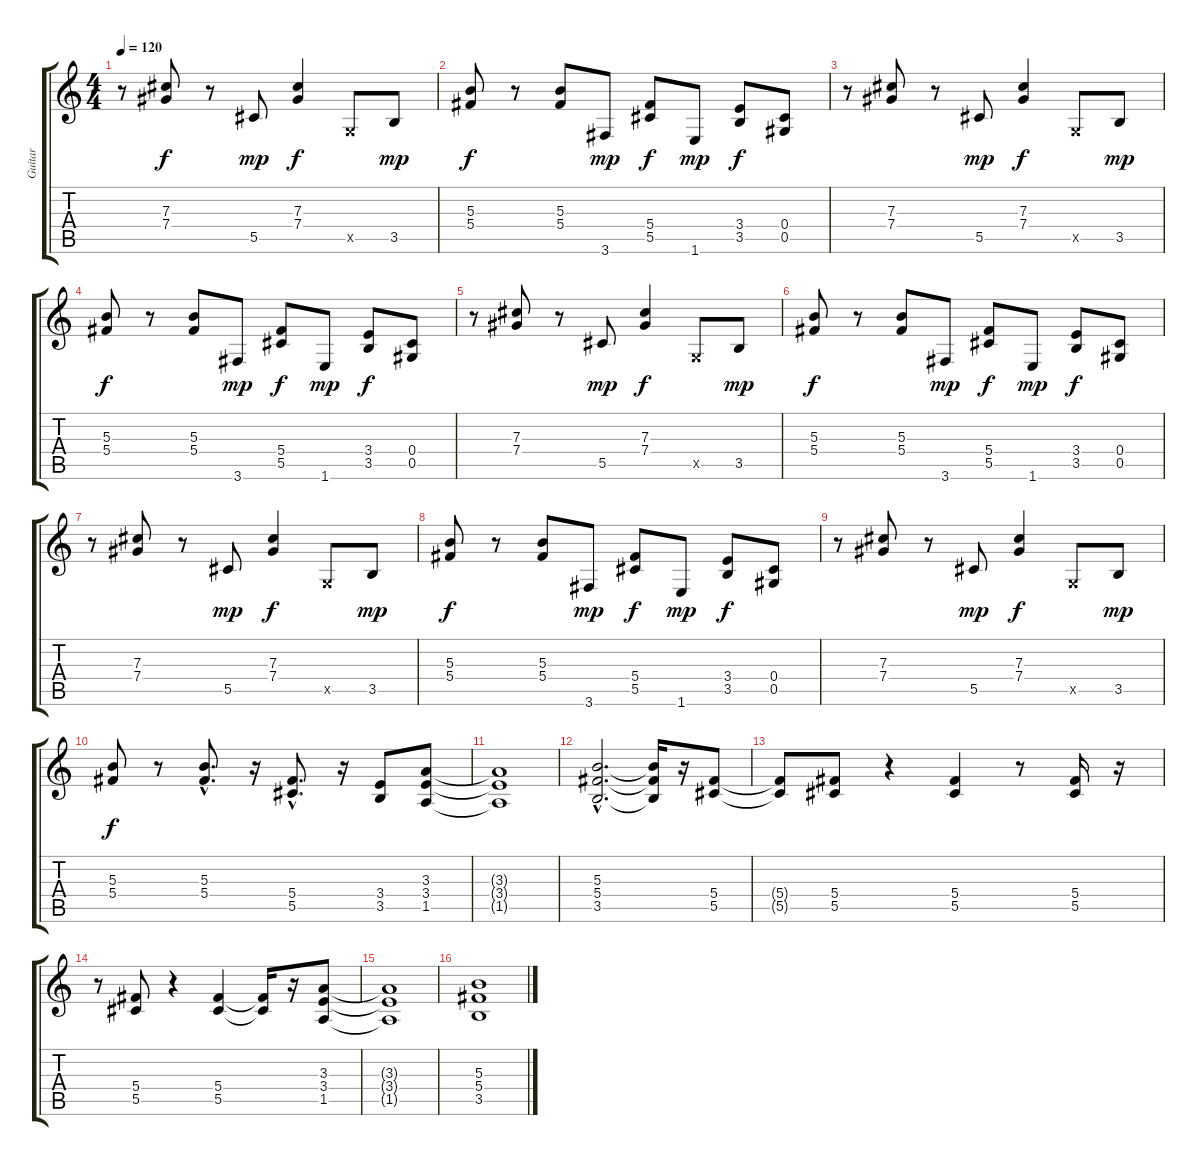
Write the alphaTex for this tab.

\track ("Guitar" "Guitar") {instrument overdrivenguitar}
\staff {score tabs}
\tuning (Eb4 Bb3 Gb3 Db3 Ab2 Eb2) {hide}
\ts (4 4)
\tempo 120
\clef g2
\ks c
r.8{dy f} (7.3 7.4).8 r.8 5.5.8{dy mp} (7.3 7.4).4{dy f} -1.5{x}.8 3.5.8{dy mp} |
(5.3 5.4).8{dy f} r.8 (5.3 5.4).8 3.6.8{dy mp} (5.4 5.5).8{dy f} 1.6.8{dy mp} (3.4 3.5).8{dy f} (0.4 0.5).8 |
r.8 (7.3 7.4).8 r.8 5.5.8{dy mp} (7.3 7.4).4{dy f} -1.5{x}.8 3.5.8{dy mp} |
(5.3 5.4).8{dy f} r.8 (5.3 5.4).8 3.6.8{dy mp} (5.4 5.5).8{dy f} 1.6.8{dy mp} (3.4 3.5).8{dy f} (0.4 0.5).8 |
r.8 (7.3 7.4).8 r.8 5.5.8{dy mp} (7.3 7.4).4{dy f} -1.5{x}.8 3.5.8{dy mp} |
(5.3 5.4).8{dy f} r.8 (5.3 5.4).8 3.6.8{dy mp} (5.4 5.5).8{dy f} 1.6.8{dy mp} (3.4 3.5).8{dy f} (0.4 0.5).8 |
r.8 (7.3 7.4).8 r.8 5.5.8{dy mp} (7.3 7.4).4{dy f} -1.5{x}.8 3.5.8{dy mp} |
(5.3 5.4).8{dy f} r.8 (5.3 5.4).8 3.6.8{dy mp} (5.4 5.5).8{dy f} 1.6.8{dy mp} (3.4 3.5).8{dy f} (0.4 0.5).8 |
r.8 (7.3 7.4).8 r.8 5.5.8{dy mp} (7.3 7.4).4{dy f} -1.5{x}.8 3.5.8{dy mp} |
(5.3 5.4).8{dy f} r.8 (5.3{hac} 5.4{hac}).8{d} r.16 (5.4{hac} 5.5{hac}).8{d} r.16 (3.4 3.5).8 (3.3 3.4 1.5).8 |
(3.3{t} 3.4{t} 1.5{t}).1 |
(5.3{hac} 5.4{hac} 3.5{hac}).2{d} (5.3{t} 5.4{t} 3.5{t}).16 r.16 (5.4 5.5).8 |
(5.4{t} 5.5{t}).8 (5.4 5.5).8 r.4 (5.4 5.5).4 r.8 (5.4 5.5).16 r.16 |
r.8 (5.4 5.5).8 r.4 (5.4 5.5).4 (5.4{t} 5.5{t}).16 r.16 (3.3 3.4 1.5).8 |
(3.3{t} 3.4{t} 1.5{t}).1 |
(5.3 5.4 3.5).1
